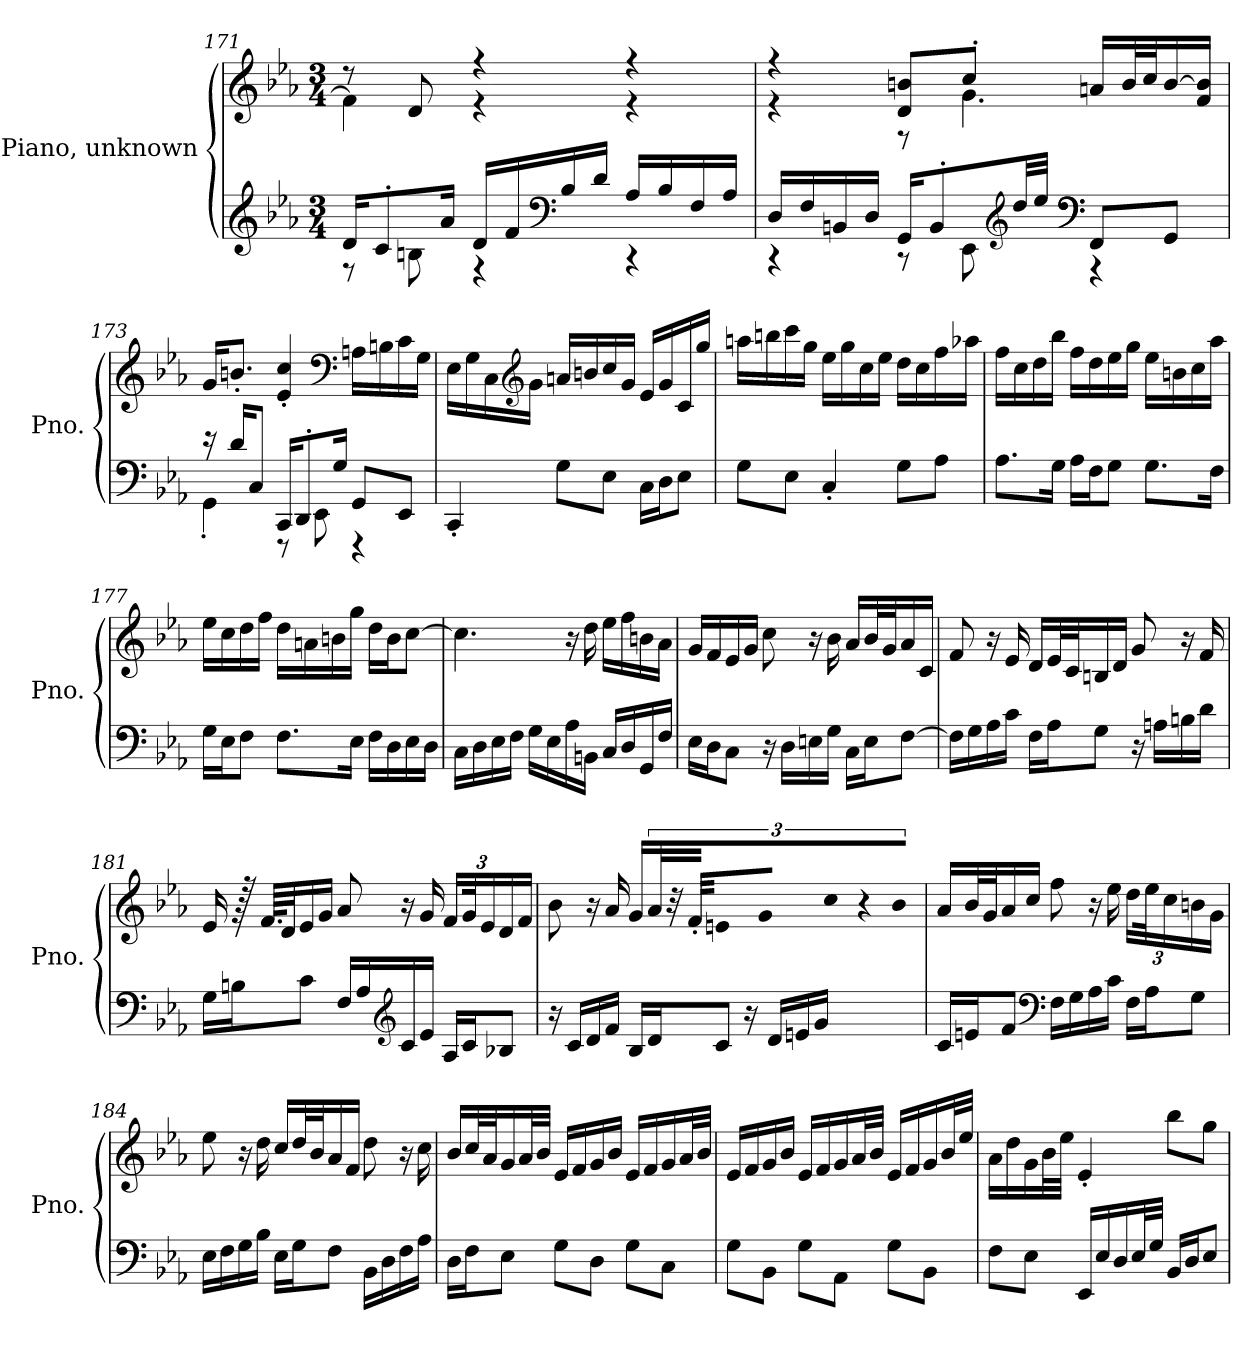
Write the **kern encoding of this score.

**kern	**kern
*part1	*part1
*staff2	*staff1
*I"Piano, unknown	*
*I'Pno.	*
*clefG2	*clefG2
*k[b-e-a-]	*k[b-e-a-]
*M3/4	*M3/4
=171	=171
*^	*^
16d/KL	8r	8r	4f\]
8c'/	.	.	.
.	8Bn\	8d/	.
16a-/Jk	.	.	.
16d/LL	4r	4r	4r
16f/	.	.	.
*clefF4	*	*	*
16B/	.	.	.
16d/JJ	.	.	.
16A-/LL	4r	4r	4r
16B/	.	.	.
16F/	.	.	.
16A-/JJ	.	.	.
=172	=172	=172	=172
16D/LL	4r	4r	4r
16F/	.	.	.
16BBn/	.	.	.
16D/JJ	.	.	.
16GG/KL	8r	8d/ 8bn/L	8r
8BB'/	.	.	.
.	8EE-\	8cc'/J	4.g\
*clefG2	*	*	*
32dd/LL	.	.	.
32ee-/JJJ	.	.	.
*clefF4	*	*	*
8FF/L	4r	16an/LL	.
.	.	32b/L	.
.	.	32cc/J	.
8GG/J	.	[16b/	.
.	.	16f/ 16b/]JJ	.
*	*	*v	*v
!!LO:LB:g=z
=173	=173	=173
16r	4GG'\	16g/KL
16d/KL	.	8.bn'/J
8C/J	.	.
16CC/KL	8r	4e-/' 4cc/'
8DD'/	.	.
.	8EE-\	.
16G/Jk	.	.
*	*	*clefF4
8GG/L	4r	16An\LL
.	.	16Bn\
8EE-/J	.	16c\
.	.	16G\JJ
*v	*v	*
=174	=174
4CC'/	16E-\LL
.	16G\
.	16C\
*	*clefG2
.	16g\JJ
8G\L	16an/LL
.	16bn/
8E-\J	16cc/
.	16g/JJ
16C\LL	16e-/LL
16D\J	16g/
8E-\J	16c/
.	16gg/JJ
=175	=175
8G\L	16aan\LL
.	16bbn\
8E-\J	16ccc\
.	16gg\JJ
4C'/	16ee-\LL
.	16gg\
.	16cc\
.	16ee-\JJ
8G\L	16dd\LL
.	16cc\
8A-\J	16ff\
.	16aa-X\JJ
!!LO:LB:g=z
=176	=176
8.A-\L	16ff\LL
.	16cc\
.	16dd\
16G\Jk	16bb-\JJ
16A-\LL	16ff\LL
16F\J	16dd\
8G\J	16ee-\
.	16gg\JJ
8.G\L	16ee-\LL
.	16bn\
.	16cc\
16F\Jk	16aa-\JJ
=177	=177
16G\LL	16ee-\LL
16E-\J	16cc\
8F\J	16dd\
.	16ff\JJ
8.F\L	16dd\LL
.	16an\
.	16bn\
16E-\Jk	16gg\JJ
16F\LL	16dd\LL
16D\	16b\J
16E-\	[8cc\J
16D\JJ	.
=178	=178
16C\LL	4.cc\]
16D\	.
16E-\	.
16F\JJ	.
16G\LL	.
16E-\	.
16A-\	16r
16BBn\JJ	16dd\
16C/LL	16ee-\LL
16D/	16ff\
16GG/	16bn\
16F/JJ	16a-\JJ
!!LO:LB:g=z
=179	=179
16E-\LL	16g/LL
16D\J	16f/
8C\J	16e-/
.	16g/JJ
16r	8cc\
16D\LL	.
16En\	16r
16G\JJ	16b-\
16C\LL	16a-/LL
16E\J	32b-/L
.	32g/J
[8F\J	16a-/
.	16c/JJ
=180	=180
16F\LL]	8f/
16G\	.
16A-\	16r
16c\JJ	16e-/
16F\LL	16d/LL
16A-\J	32e-/L
.	32c/J
8G\J	16Bn/
.	16d/JJ
16r	8g/
16An\LL	.
16Bn\	16r
16d\JJ	16f/
!!LO:LB:g=z
=181	=181
16G\LL	16e-/
16Bn\J	128r
.	64.f/KLLL
.	32d/J
8c\J	16e-/
.	16g/JJ
16F/LL	8a-/
16A-/	.
*clefG2	*
16c/	16r
16e-/JJ	16g/
16A-/LL	16f/LL
*	*Xbrackettup
16c/J	48g/K
.	24e-/
8B-X/J	16d/
.	16f/JJ
=182	=182
16r	8b-\
16c/LL	.
16d/	16r
16f/JJ	16a-/
16B-/LL	16g/LL
*	*brackettup
16d/J	48a-/JJk
.	48r
.	48f'/KLL
8c/J	16en/
.	16g/JJ
16r	8cc\
16d/LL	.
16en/	16r
16g/JJ	16b-\
!!LO:PB:g=z
=183	=183
16c/LL	16a-/LL
16en/J	32b-/L
.	32g/J
8f/J	16a-/
.	16cc/JJ
*clefF4	*
16F\LL	8ff\
16G\	.
16A-\	16r
16c\JJ	16ee-\
16F\LL	16dd\LL
*	*Xbrackettup
16A-\J	48ee-\K
.	24cc\
8G\J	16bn\
.	16g\JJ
=184	=184
16E-\LL	8ee-\
16F\	.
16G\	16r
16B-\JJ	16dd\
16E-\LL	16cc/LL
16G\J	32dd/L
.	32b-/J
8F\J	16a-/
.	16f/JJ
16BB-\LL	8dd\
16D\	.
16F\	16r
16A-\JJ	16cc\
=185	=185
16D\LL	16b-/LL
16F\J	32cc/L
.	32a-/J
8E-\J	16g/
.	32a-/L
.	32b-/JJJ
8G\L	16e-/LL
.	16f/
8D\J	16g/
.	16b-/JJ
8G\L	16e-/LL
.	16f/
8C\J	16g/
.	32a-/L
.	32b-/JJJ
!!LO:LB:g=z
=186	=186
8G\L	16e-/LL
.	16f/
8BB-\J	16g/
.	16b-/JJ
8G\L	16e-/LL
.	16f/
8AA-\J	16g/
.	32a-/L
.	32b-/JJJ
8G\L	16e-/LL
.	16f/
8BB-\J	16g/
.	32b-/L
.	32ee-/JJJ
=187	=187
8F\L	16a-\LL
.	16dd\
8E-\J	16g\
.	32b-\L
.	32ee-\JJJ
16EE-/LL	4e-'/
16E-/	.
16D/	.
32E-/L	.
32G/JJJ	.
16BB-/LL	8bb-\L
16D/J	.
8E-/J	8gg\J
=	=
*-	*-
